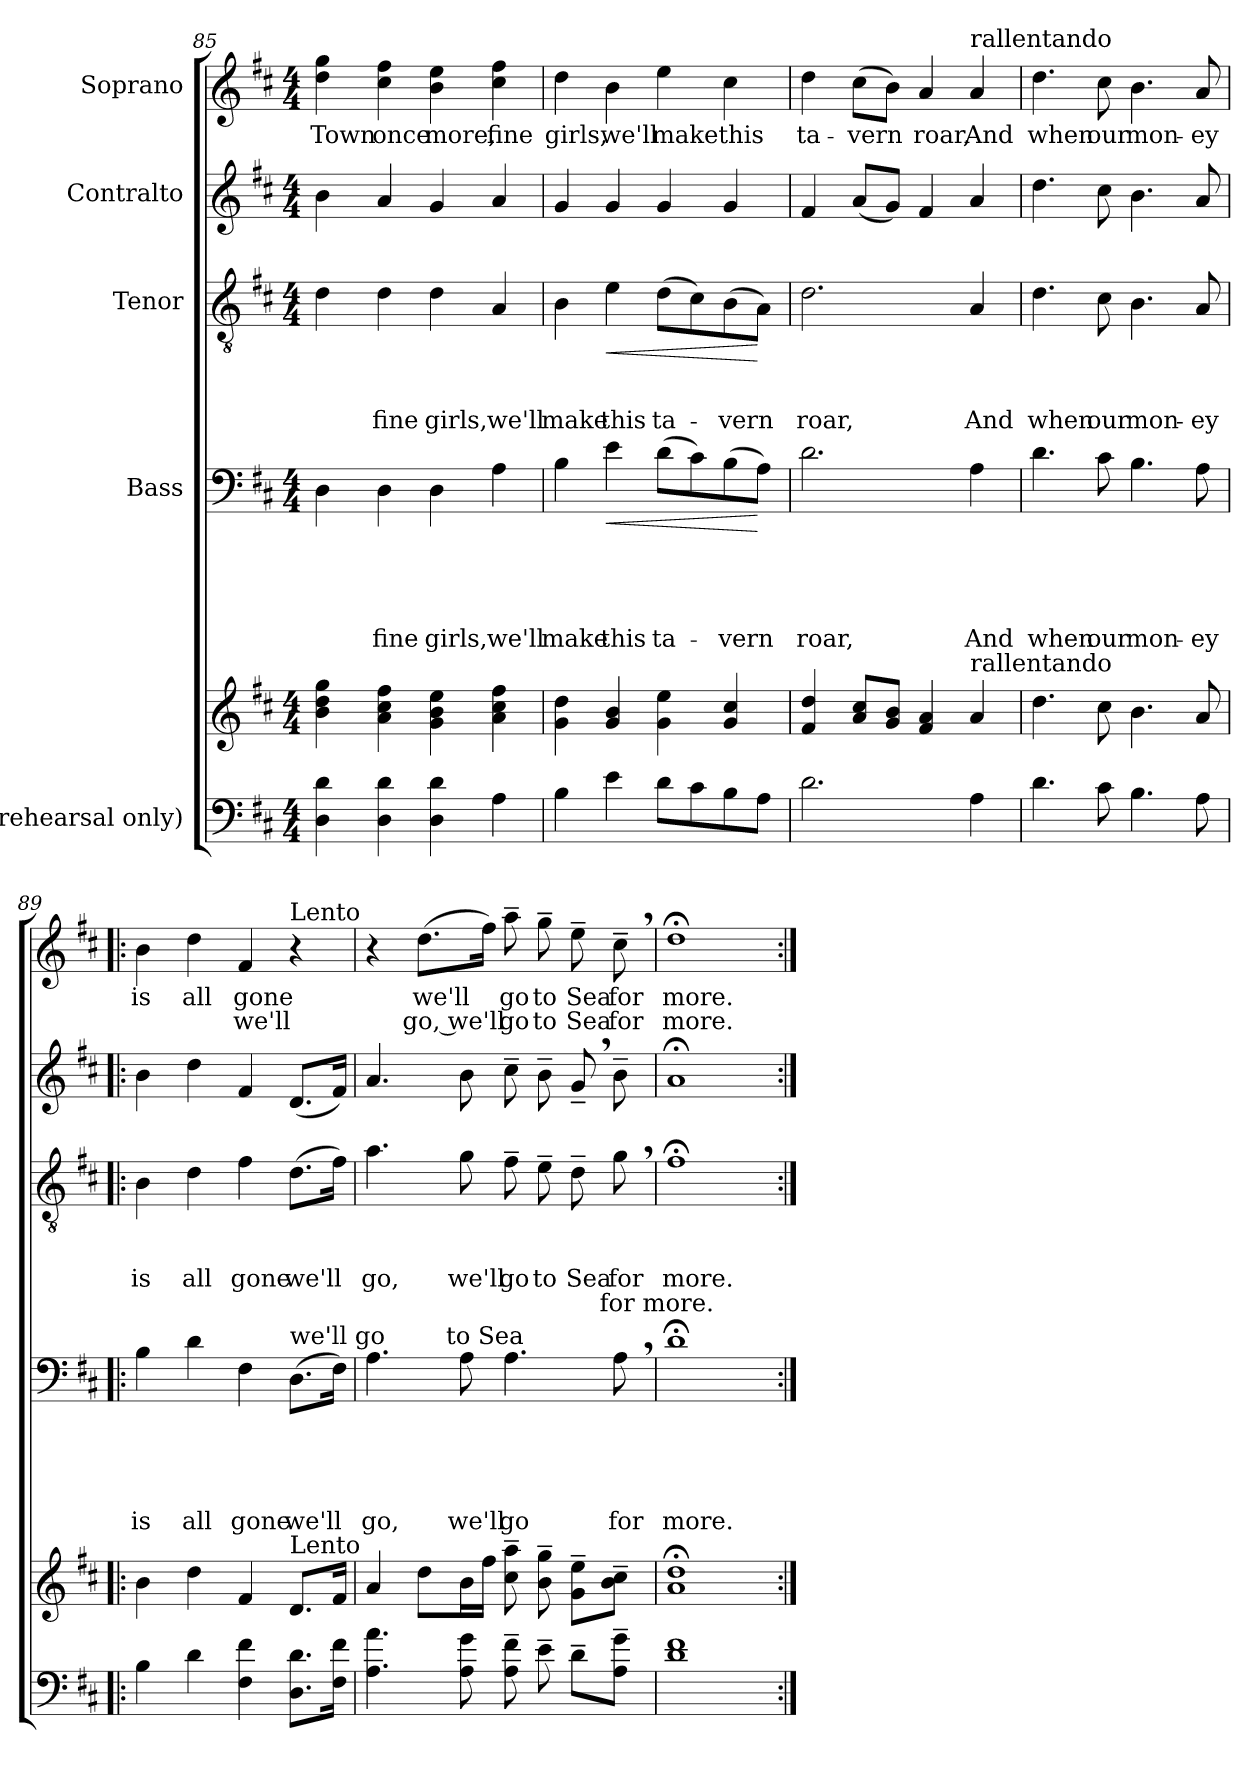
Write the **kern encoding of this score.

**kern	**kern	**kern	**text	**text	**text	**text	**text	**dynam	**kern	**text	**text	**text	**dynam	**kern	**kern	**text	**text
*part5	*part5	*part4	*part4	*part4	*part4	*part4	*part4	*part4	*part3	*part3	*part3	*part3	*part3	*part2	*part1	*part1	*part1
*staff6	*staff5	*staff4	*staff4	*staff4	*staff4	*staff4	*staff4	*staff4	*staff3	*staff3	*staff3	*staff3	*staff3	*staff2	*staff1	*staff1	*staff1
*I"(rehearsal only)	*	*I"Bass	*	*	*	*	*	*	*I"Tenor	*	*	*	*	*I"Contralto	*I"Soprano	*	*
*clefF4	*clefG2	*clefF4	*	*	*	*	*	*	*clefGv2	*	*	*	*	*clefG2	*clefG2	*	*
*k[f#c#]	*k[f#c#]	*k[f#c#]	*	*	*	*	*	*	*k[f#c#]	*	*	*	*	*k[f#c#]	*k[f#c#]	*	*
*D:	*D:	*D:	*	*	*	*	*	*	*D:	*	*	*	*	*D:	*D:	*	*
*M4/4	*M4/4	*M4/4	*	*	*	*	*	*	*M4/4	*	*	*	*	*M4/4	*M4/4	*	*
=85	=85	=85	=85	=85	=85	=85	=85	=85	=85	=85	=85	=85	=85	=85	=85	=85	=85
!	!	!	!	!	!	!	!	!	!	!	!	!	!	!	!	!LO:LY:b	!
4D\ 4d\	4b\ 4dd\ 4gg\	4D\	.	.	.	.	.	.	4d\	.	.	.	.	4b\	4dd\ 4gg\	Town	.
!	!	!	!	!	!	!	!LO:LY:b	!	!	!	!	!LO:LY:b	!	!	!	!LO:LY:b	!
4D\ 4d\	4a\ 4cc#\ 4ff#\	4D\	.	.	.	.	fine	.	4d\	.	.	fine	.	4a/	4cc#\ 4ff#\	once	.
!	!	!	!	!	!	!	!LO:LY:b	!	!	!	!	!LO:LY:b	!	!	!	!LO:LY:b	!
4D\ 4d\	4g\ 4b\ 4ee\	4D\	.	.	.	.	girls,	.	4d\	.	.	girls,	.	4g/	4b\ 4ee\	more,	.
!	!	!	!	!	!	!	!LO:LY:b	!	!	!	!	!LO:LY:b	!	!	!	!LO:LY:b	!
4A\	4a\ 4cc#\ 4ff#\	4A\	.	.	.	.	we'll	.	4A/	.	.	we'll	.	4a/	4cc#\ 4ff#\	fine	.
!!LO:LB:g=z
=86	=86	=86	=86	=86	=86	=86	=86	=86	=86	=86	=86	=86	=86	=86	=86	=86	=86
!	!	!	!	!	!	!	!LO:LY:b	!	!	!	!	!LO:LY:b	!	!	!	!LO:LY:b	!
4B\	4g\ 4dd\	4B\	.	.	.	.	make	.	4B\	.	.	make	.	4g/	4dd\	girls,	.
!	!	!	!	!	!	!	!LO:LY:b	!LO:HP:b	!	!	!	!LO:LY:b	!LO:HP:b	!	!	!LO:LY:b	!
4e\	4g/ 4b/	4e\	.	.	.	.	this	<	4e\	.	.	this	<	4g/	4b\	we'll	.
!	!	!	!	!	!	!	!LO:LY:b	!	!	!	!	!LO:LY:b	!	!	!	!LO:LY:b	!
8d\L	4g\ 4ee\	(>8d\L	.	.	.	.	ta-	.	(>8d\L	.	.	ta-	.	4g/	4ee\	make	.
8c#\	.	8c#\)	.	.	.	.	.	.	8c#\)	.	.	.	.	.	.	.	.
!	!	!	!	!	!	!	!LO:LY:b	!	!	!	!	!LO:LY:b	!	!	!	!LO:LY:b	!
8B\	4g/ 4cc#/	(>8B\	.	.	.	.	-vern	.	(>8B\	.	.	-vern	.	4g/	4cc#\	this	.
8A\J	.	8A\J)	.	.	.	.	.	[	8A\J)	.	.	.	[	.	.	.	.
=87	=87	=87	=87	=87	=87	=87	=87	=87	=87	=87	=87	=87	=87	=87	=87	=87	=87
!	!	!	!	!	!	!	!LO:LY:b	!	!	!	!	!LO:LY:b	!	!	!	!LO:LY:b	!
2.d\	4f#/ 4dd/	2.d\	.	.	.	.	roar,	.	2.d\	.	.	roar,	.	4f#/	4dd\	ta-	.
!	!	!	!	!	!	!	!	!	!	!	!	!	!	!	!	!LO:LY:b	!
.	8a/ 8cc#/L	.	.	.	.	.	.	.	.	.	.	.	.	(<8a/L	(>8cc#\L	-vern	.
.	8g/ 8b/J	.	.	.	.	.	.	.	.	.	.	.	.	8g/J)	8b\J)	.	.
!	!	!	!	!	!	!	!	!	!	!	!	!	!	!	!	!LO:LY:b	!
.	4f#/ 4a/	.	.	.	.	.	.	.	.	.	.	.	.	4f#/	4a/	roar,	.
!	!	!	!	!	!	!	!	!	!	!	!	!	!	!	!LO:TX:a:t=rallentando	!	!
!	!LO:TX:a:t=rallentando	!	!	!	!	!	!	!	!	!	!	!	!	!	!	!	!
!	!	!	!	!	!	!	!LO:LY:b	!	!	!	!	!LO:LY:b	!	!	!	!LO:LY:b	!
4A\	4a/	4A\	.	.	.	.	And	.	4A/	.	.	And	.	4a/	4a/	And	.
=88	=88	=88	=88	=88	=88	=88	=88	=88	=88	=88	=88	=88	=88	=88	=88	=88	=88
!	!	!	!	!	!	!	!LO:LY:b	!	!	!	!	!LO:LY:b	!	!	!	!LO:LY:b	!
4.d\	4.dd\	4.d\	.	.	.	.	when	.	4.d\	.	.	when	.	4.dd\	4.dd\	when	.
!	!	!	!	!	!	!	!LO:LY:b	!	!	!	!	!LO:LY:b	!	!	!	!LO:LY:b	!
8c#\	8cc#\	8c#\	.	.	.	.	our	.	8c#\	.	.	our	.	8cc#\	8cc#\	our	.
!	!	!	!	!	!	!	!LO:LY:b	!	!	!	!	!LO:LY:b	!	!	!	!LO:LY:b	!
4.B\	4.b\	4.B\	.	.	.	.	mon-	.	4.B\	.	.	mon-	.	4.b\	4.b\	mon-	.
!	!	!	!	!	!	!	!LO:LY:b	!	!	!	!	!LO:LY:b	!	!	!	!LO:LY:b	!
8A\	8a/	8A\	.	.	.	.	-ey	.	8A/	.	.	-ey	.	8a/	8a/	-ey	.
=89!|:	=89!|:	=89!|:	=89!|:	=89!|:	=89!|:	=89!|:	=89!|:	=89!|:	=89!|:	=89!|:	=89!|:	=89!|:	=89!|:	=89!|:	=89!|:	=89!|:	=89!|:
!	!	!	!	!	!	!	!LO:LY:b	!	!	!	!	!LO:LY:b	!	!	!	!LO:LY:b	!
4B\	4b\	4B\	.	.	.	.	is	.	4B\	.	.	is	.	4b\	4b\	is	.
!	!	!	!	!	!	!	!LO:LY:b	!	!	!	!	!LO:LY:b	!	!	!	!LO:LY:b	!
4d\	4dd\	4d\	.	.	.	.	all	.	4d\	.	.	all	.	4dd\	4dd\	all	.
!	!	!	!	!	!	!	!LO:LY:b	!	!	!	!	!LO:LY:b	!	!	!	!LO:LY:b	!LO:LY:b
4F#\ 4f#\	4f#/	4F#\	.	.	.	.	gone	.	4f#\	.	.	gone	.	4f#/	4f#/	gone	we'll
!	!	!	!	!	!	!	!	!	!	!	!	!	!	!	!LO:TX:a:t=Lento	!	!
!	!	!LO:TX:a:t=we'll go	!	!	!	!	!	!	!	!	!	!	!	!	!	!	!
!	!LO:TX:a:t=Lento	!	!	!	!	!	!	!	!	!	!	!	!	!	!	!	!
!	!	!	!	!	!	!	!LO:LY:b	!	!	!	!	!LO:LY:b	!	!	!	!	!
8.D\ 8.d\L	8.d/L	(>8.D\L	.	.	.	.	we'll	.	(>8.d\L	.	.	we'll	.	(<8.d/L	4r	.	.
16F#\ 16f#\Jk	16f#/Jk	16F#\Jk)	.	.	.	.	.	.	16f#\Jk)	.	.	.	.	16f#/Jk)	.	.	.
=90	=90	=90	=90	=90	=90	=90	=90	=90	=90	=90	=90	=90	=90	=90	=90	=90	=90
!	!	!	!	!	!	!	!LO:LY:b	!	!	!	!	!LO:LY:b	!	!	!	!	!
*	*	*^	*	*	*	*	*	*	*	*	*	*	*	*	*	*	*
4.A\ 4.a\	4a/	4.A\	4ryy	.	.	.	.	go,	.	4.a\	.	.	go,	.	4.a/	4r	.	.
!	!	!	!	!	!	!	!	!	!	!	!	!	!	!	!	!	!LO:LY:b	!LO:LY:b
.	8dd\L	.	16.ryy	.	.	.	.	.	.	.	.	.	.	.	.	(>8.dd\L	we'll	go, we'll
!	!	!	!LO:TX:a:t=to Sea	!	!	!	!	!	!	!	!	!	!	!	!	!	!	!
.	.	.	2ryy	.	.	.	.	.	.	.	.	.	.	.	.	.	.	.
!	!	!	!	!	!	!	!	!LO:LY:b	!	!	!	!	!LO:LY:b	!	!	!	!	!
8A\ 8g\	16b\L	8A\	.	.	.	.	.	we'll	.	8g\	.	.	we'll	.	8b\	.	.	.
.	16ff#\JJ	.	.	.	.	.	.	.	.	.	.	.	.	.	.	16ff#\Jk)	.	.
!	!	!	!	!	!	!	!	!LO:LY:b	!	!	!	!	!LO:LY:b	!	!	!	!LO:LY:b	!LO:LY:b
8A\~> 8f#\~>	8cc#\~> 8aa\~>	4.A\	.	.	.	.	.	go	.	8f#~>\	.	.	go	.	8cc#~>\	8aa~>\	go	go
!	!	!	!	!	!	!	!	!	!	!	!	!	!LO:LY:b	!	!	!	!LO:LY:b	!LO:LY:b
8e~>\	8b\~> 8gg\~>	.	.	.	.	.	.	.	.	8e~>\	.	.	to	.	8b~>\	8gg~>\	to	to
!	!	!	!	!	!	!	!	!	!	!	!	!	!LO:LY:b	!	!	!	!LO:LY:b	!LO:LY:b
8d~>\L	8g\~> 8ee\~>L	.	.	.	.	.	.	.	.	8d~>\	.	.	Sea	.	8g,>~</	8ee~>\	Sea	Sea
!	!	!	!LO:TX:a:t=for more.	!	!	!	!	!	!	!	!	!	!	!	!	!	!	!
.	.	.	8ryy	.	.	.	.	.	.	.	.	.	.	.	.	.	.	.
!	!	!	!	!	!	!	!	!LO:LY:b	!	!	!	!	!LO:LY:b	!	!	!	!LO:LY:b	!LO:LY:b
8A\~> 8g\~>J	8b\~> 8cc#\~>J	8A,>\	.	.	.	.	.	for	.	8g,>\	.	.	for	.	8b~>\	8cc#,>~>\	for	for
.	.	.	32ryy	.	.	.	.	.	.	.	.	.	.	.	.	.	.	.
=91	=91	=91	=91	=91	=91	=91	=91	=91	=91	=91	=91	=91	=91	=91	=91	=91	=91	=91
!	!	!	!	!	!	!	!	!LO:LY:b	!	!	!	!	!LO:LY:b	!	!	!	!LO:LY:b	!LO:LY:b
*	*	*v	*v	*	*	*	*	*	*	*	*	*	*	*	*	*	*	*
1d 1f#	1a;< 1dd;<	1d;<	.	.	.	.	more.	.	1f#;<	.	.	more.	.	1a;	1dd;<	more.	more.
=:|!	=:|!	=:|!	=:|!	=:|!	=:|!	=:|!	=:|!	=:|!	=:|!	=:|!	=:|!	=:|!	=:|!	=:|!	=:|!	=:|!	=:|!
*-	*-	*-	*-	*-	*-	*-	*-	*-	*-	*-	*-	*-	*-	*-	*-	*-	*-
